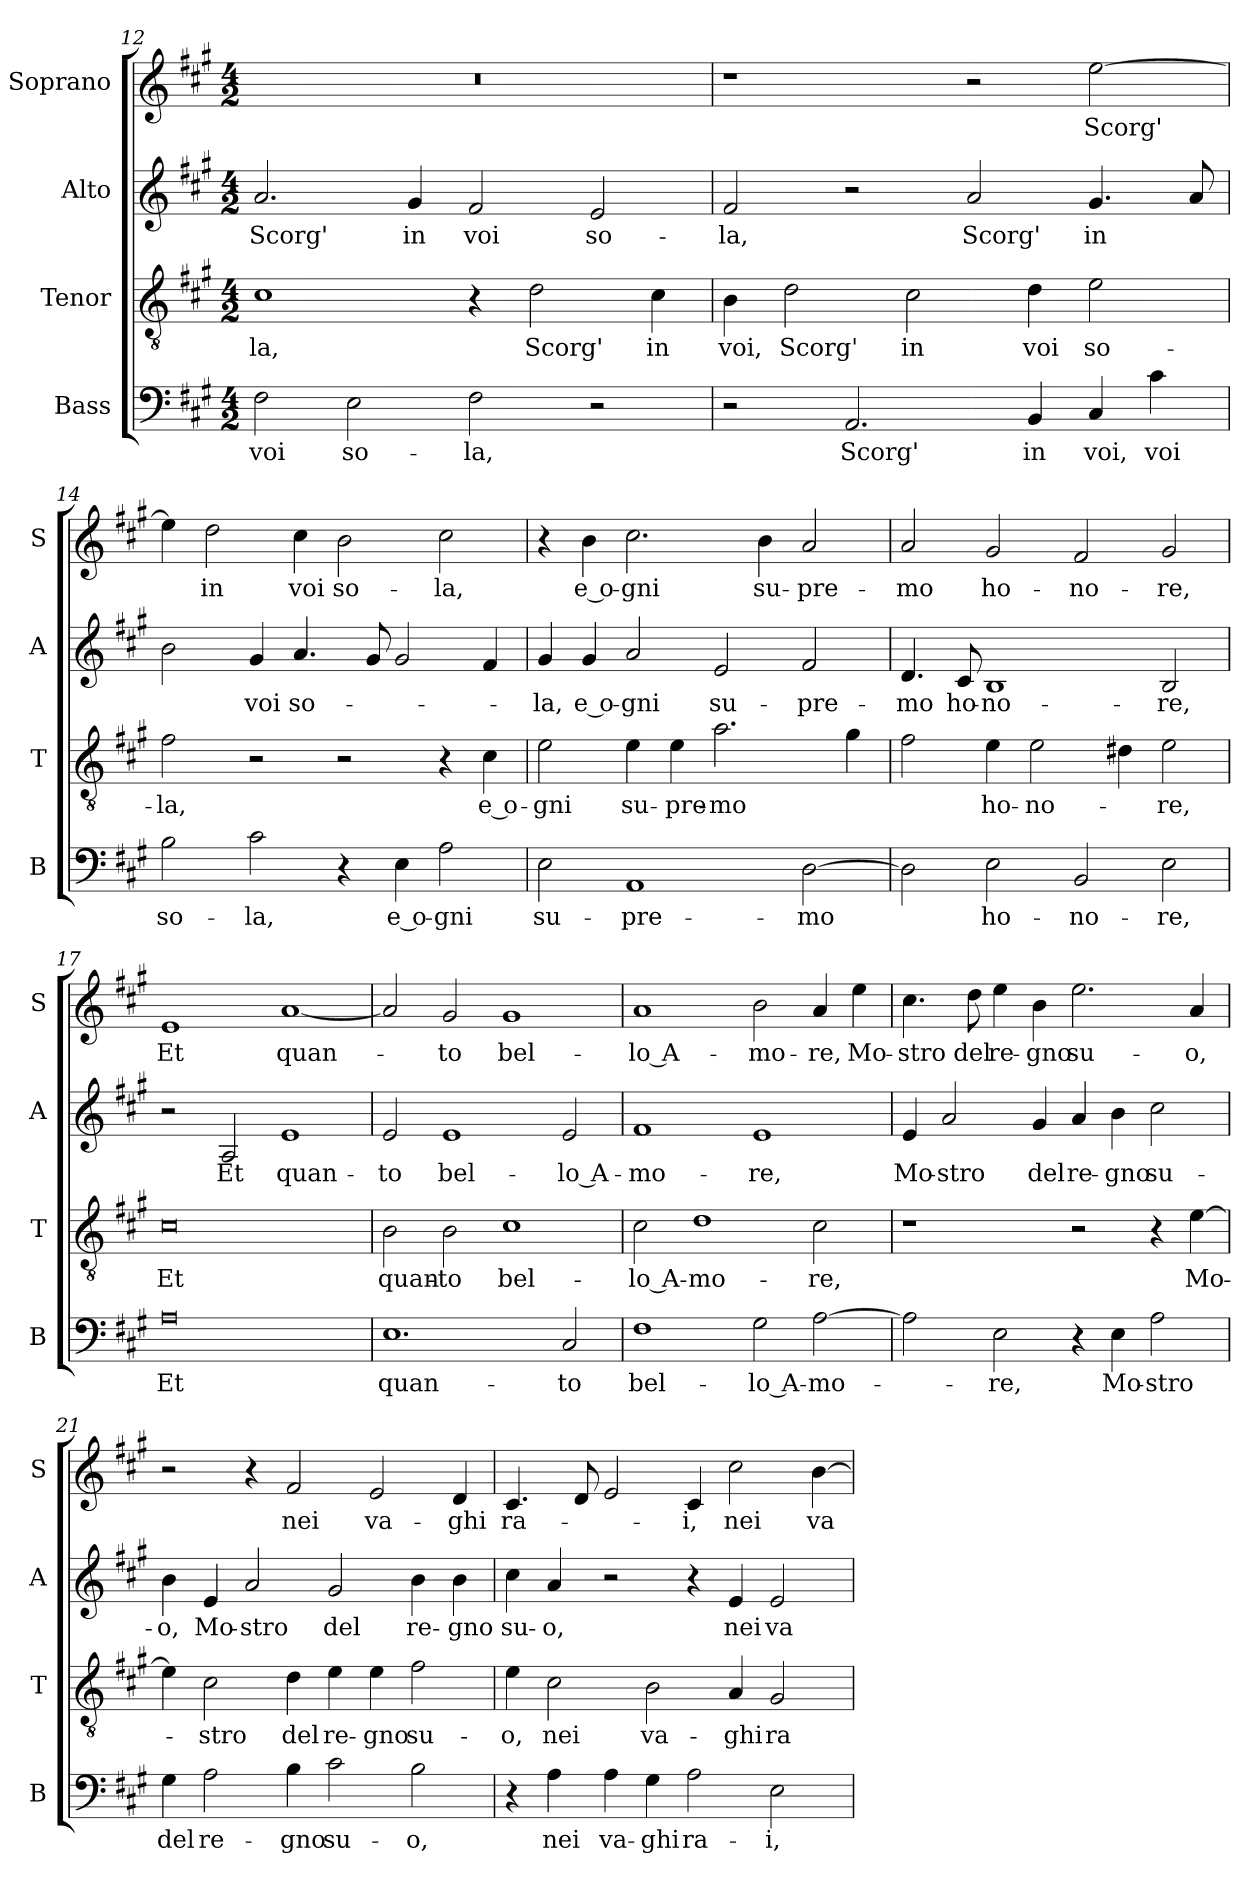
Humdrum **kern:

**kern	**text	**kern	**text	**kern	**text	**kern	**text
*part4	*part4	*part3	*part3	*part2	*part2	*part1	*part1
*staff4	*staff4	*staff3	*staff3	*staff2	*staff2	*staff1	*staff1
*I"Bass	*	*I"Tenor	*	*I"Alto	*	*I"Soprano	*
*I'B	*	*I'T	*	*I'A	*	*I'S	*
*clefF4	*	*clefGv2	*	*clefG2	*	*clefG2	*
*k[f#c#g#]	*	*k[f#c#g#]	*	*k[f#c#g#]	*	*k[f#c#g#]	*
*A:	*	*A:	*	*A:	*	*A:	*
*M4/2	*	*M4/2	*	*M4/2	*	*M4/2	*
=12	=12	=12	=12	=12	=12	=12	=12
!	!LO:LY:b	!	!LO:LY:b	!	!LO:LY:b	!	!
2F#\	voi	1c#	-la,	2.a/	Scorg'	0r	.
!	!LO:LY:b	!	!	!	!	!	!
2E\	so-	.	.	.	.	.	.
!	!	!	!	!	!LO:LY:b	!	!
.	.	.	.	4g#/	in	.	.
!	!LO:LY:b	!	!	!	!LO:LY:b	!	!
2F#\	-la,	4r	.	2f#/	voi	.	.
!	!	!	!LO:LY:b	!	!	!	!
.	.	2d\	Scorg'	.	.	.	.
!	!	!	!	!	!LO:LY:b	!	!
2r	.	.	.	2e/	so-	.	.
!	!	!	!LO:LY:b	!	!	!	!
.	.	4c#\	in	.	.	.	.
=13	=13	=13	=13	=13	=13	=13	=13
!	!	!	!LO:LY:b	!	!LO:LY:b	!	!
2r	.	4B\	voi,	2f#/	-la,	1r	.
!	!	!	!LO:LY:b	!	!	!	!
.	.	2d\	Scorg'	.	.	.	.
!	!LO:LY:b	!	!	!	!	!	!
2.AA/	Scorg'	.	.	2r	.	.	.
!	!	!	!LO:LY:b	!	!	!	!
.	.	2c#\	in	.	.	.	.
!	!	!	!	!	!LO:LY:b	!	!
.	.	.	.	2a/	Scorg'	2r	.
!	!LO:LY:b	!	!LO:LY:b	!	!	!	!
4BB/	in	4d\	voi	.	.	.	.
!	!LO:LY:b	!	!LO:LY:b	!	!LO:LY:b	!	!LO:LY:b
4C#/	voi,	2e\	so-	4.g#/	in	[2ee\	Scorg'
!	!LO:LY:b	!	!	!	!	!	!
4c#\	voi	.	.	.	.	.	.
.	.	.	.	8a/	.	.	.
!!LO:LB:g=z
=14	=14	=14	=14	=14	=14	=14	=14
!	!LO:LY:b	!	!LO:LY:b	!	!	!	!
2B\	so-	2f#\	-la,	2b\	.	4ee\]	.
!	!	!	!	!	!	!	!LO:LY:b
.	.	.	.	.	.	2dd\	in
!	!LO:LY:b	!	!	!	!LO:LY:b	!	!
2c#\	-la,	2r	.	4g#/	voi	.	.
!	!	!	!	!	!LO:LY:b	!	!LO:LY:b
.	.	.	.	4.a/	so-	4cc#\	voi
!	!	!	!	!	!	!	!LO:LY:b
4r	.	2r	.	.	.	2b\	so-
.	.	.	.	8g#/	.	.	.
!	!LO:LY:b	!	!	!	!	!	!
4E\	e o-	.	.	2g#/	.	.	.
!	!LO:LY:b	!	!	!	!	!	!LO:LY:b
2A\	-gni	4r	.	.	.	2cc#\	-la,
!	!	!	!LO:LY:b	!	!	!	!
.	.	4c#\	e o-	4f#/	.	.	.
=15	=15	=15	=15	=15	=15	=15	=15
!	!LO:LY:b	!	!LO:LY:b	!	!LO:LY:b	!	!
2E\	su-	2e\	-gni	4g#/	-la,	4r	.
!	!	!	!	!	!LO:LY:b	!	!LO:LY:b
.	.	.	.	4g#/	e o-	4b\	e o-
!	!LO:LY:b	!	!LO:LY:b	!	!LO:LY:b	!	!LO:LY:b
1AA	-pre-	4e\	su-	2a/	-gni	2.cc#\	-gni
!	!	!	!LO:LY:b	!	!	!	!
.	.	4e\	-pre-	.	.	.	.
!	!	!	!LO:LY:b	!	!LO:LY:b	!	!
.	.	2.a\	-mo	2e/	su-	.	.
!	!	!	!	!	!	!	!LO:LY:b
.	.	.	.	.	.	4b\	su-
!	!LO:LY:b	!	!	!	!LO:LY:b	!	!LO:LY:b
[2D\	-mo	.	.	2f#/	-pre-	2a/	-pre-
.	.	4g#\	.	.	.	.	.
=16	=16	=16	=16	=16	=16	=16	=16
!	!	!	!	!	!LO:LY:b	!	!LO:LY:b
2D\]	.	2f#\	.	4.d/	-mo	2a/	-mo
!	!	!	!	!	!LO:LY:b	!	!
.	.	.	.	8c#/	ho-	.	.
!	!LO:LY:b	!	!LO:LY:b	!	!LO:LY:b	!	!LO:LY:b
2E\	ho-	4e\	ho-	1B	-no-	2g#/	ho-
!	!	!	!LO:LY:b	!	!	!	!
.	.	2e\	-no-	.	.	.	.
!	!LO:LY:b	!	!	!	!	!	!LO:LY:b
2BB/	-no-	.	.	.	.	2f#/	-no-
.	.	4d#X\	.	.	.	.	.
!	!LO:LY:b	!	!LO:LY:b	!	!LO:LY:b	!	!LO:LY:b
2E\	-re,	2e\	-re,	2B/	-re,	2g#/	-re,
!!LO:PB:g=z
=17	=17	=17	=17	=17	=17	=17	=17
!	!LO:LY:b	!	!LO:LY:b	!	!	!	!LO:LY:b
0A	Et	0c#	Et	2r	.	1e	Et
!	!	!	!	!	!LO:LY:b	!	!
.	.	.	.	2A/	Et	.	.
!	!	!	!	!	!LO:LY:b	!	!LO:LY:b
.	.	.	.	1e	quan-	[1a	quan-
=18	=18	=18	=18	=18	=18	=18	=18
!	!LO:LY:b	!	!LO:LY:b	!	!LO:LY:b	!	!
1.E	quan-	2B\	quan-	2e/	-to	2a/]	.
!	!	!	!LO:LY:b	!	!LO:LY:b	!	!LO:LY:b
.	.	2B\	-to	1e	bel-	2g#/	-to
!	!	!	!LO:LY:b	!	!	!	!LO:LY:b
.	.	1c#	bel-	.	.	1g#	bel-
!	!LO:LY:b	!	!	!	!LO:LY:b	!	!
2C#/	-to	.	.	2e/	-lo A-	.	.
=19	=19	=19	=19	=19	=19	=19	=19
!	!LO:LY:b	!	!LO:LY:b	!	!LO:LY:b	!	!LO:LY:b
1F#	bel-	2c#\	-lo A-	1f#	-mo-	1a	-lo A-
!	!	!	!LO:LY:b	!	!	!	!
.	.	1d	-mo-	.	.	.	.
!	!LO:LY:b	!	!	!	!LO:LY:b	!	!LO:LY:b
2G#\	-lo A-	.	.	1e	-re,	2b\	-mo-
!	!LO:LY:b	!	!LO:LY:b	!	!	!	!LO:LY:b
[2A\	-mo-	2c#\	-re,	.	.	4a/	-re,
!	!	!	!	!	!	!	!LO:LY:b
.	.	.	.	.	.	4ee\	Mo-
=20	=20	=20	=20	=20	=20	=20	=20
!	!	!	!	!	!LO:LY:b	!	!LO:LY:b
2A\]	.	1r	.	4e/	Mo-	4.cc#\	-stro
!	!	!	!	!	!LO:LY:b	!	!
.	.	.	.	2a/	-stro	.	.
!	!	!	!	!	!	!	!LO:LY:b
.	.	.	.	.	.	8dd\	del
!	!LO:LY:b	!	!	!	!	!	!LO:LY:b
2E\	-re,	.	.	.	.	4ee\	re-
!	!	!	!	!	!LO:LY:b	!	!LO:LY:b
.	.	.	.	4g#/	del	4b\	-gno
!	!	!	!	!	!LO:LY:b	!	!LO:LY:b
4r	.	2r	.	4a/	re-	2.ee\	su-
!	!LO:LY:b	!	!	!	!LO:LY:b	!	!
4E\	Mo-	.	.	4b\	-gno	.	.
!	!LO:LY:b	!	!	!	!LO:LY:b	!	!
2A\	-stro	4r	.	2cc#\	su-	.	.
!	!	!	!LO:LY:b	!	!	!	!LO:LY:b
.	.	[4e\	Mo-	.	.	4a/	-o,
!!LO:LB:g=z
=21	=21	=21	=21	=21	=21	=21	=21
!	!LO:LY:b	!	!	!	!LO:LY:b	!	!
4G#\	del	4e\]	.	4b\	-o,	2r	.
!	!LO:LY:b	!	!LO:LY:b	!	!LO:LY:b	!	!
2A\	re-	2c#\	-stro	4e/	Mo-	.	.
!	!	!	!	!	!LO:LY:b	!	!
.	.	.	.	2a/	-stro	4r	.
!	!LO:LY:b	!	!LO:LY:b	!	!	!	!LO:LY:b
4B\	-gno	4d\	del	.	.	2f#/	nei
!	!LO:LY:b	!	!LO:LY:b	!	!LO:LY:b	!	!
2c#\	su-	4e\	re-	2g#/	del	.	.
!	!	!	!LO:LY:b	!	!	!	!LO:LY:b
.	.	4e\	-gno	.	.	2e/	va-
!	!LO:LY:b	!	!LO:LY:b	!	!LO:LY:b	!	!
2B\	-o,	2f#\	su-	4b\	re-	.	.
!	!	!	!	!	!LO:LY:b	!	!LO:LY:b
.	.	.	.	4b\	-gno	4d/	-ghi
=22	=22	=22	=22	=22	=22	=22	=22
!	!	!	!LO:LY:b	!	!LO:LY:b	!	!LO:LY:b
4r	.	4e\	-o,	4cc#\	su-	4.c#/	ra-
!	!LO:LY:b	!	!LO:LY:b	!	!LO:LY:b	!	!
4A\	nei	2c#\	nei	4a/	-o,	.	.
.	.	.	.	.	.	8d/	.
!	!LO:LY:b	!	!	!	!	!	!
4A\	va-	.	.	2r	.	2e/	.
!	!LO:LY:b	!	!LO:LY:b	!	!	!	!
4G#\	-ghi	2B\	va-	.	.	.	.
!	!LO:LY:b	!	!	!	!	!	!LO:LY:b
2A\	ra-	.	.	4r	.	4c#/	-i,
!	!	!	!LO:LY:b	!	!LO:LY:b	!	!LO:LY:b
.	.	4A/	-ghi	4e/	nei	2cc#\	nei
!	!LO:LY:b	!	!LO:LY:b	!	!LO:LY:b	!	!
2E\	-i,	2G#/	ra-	2e/	va-	.	.
!	!	!	!	!	!	!	!LO:LY:b
.	.	.	.	.	.	[4b\	va-
=	=	=	=	=	=	=	=
*-	*-	*-	*-	*-	*-	*-	*-
